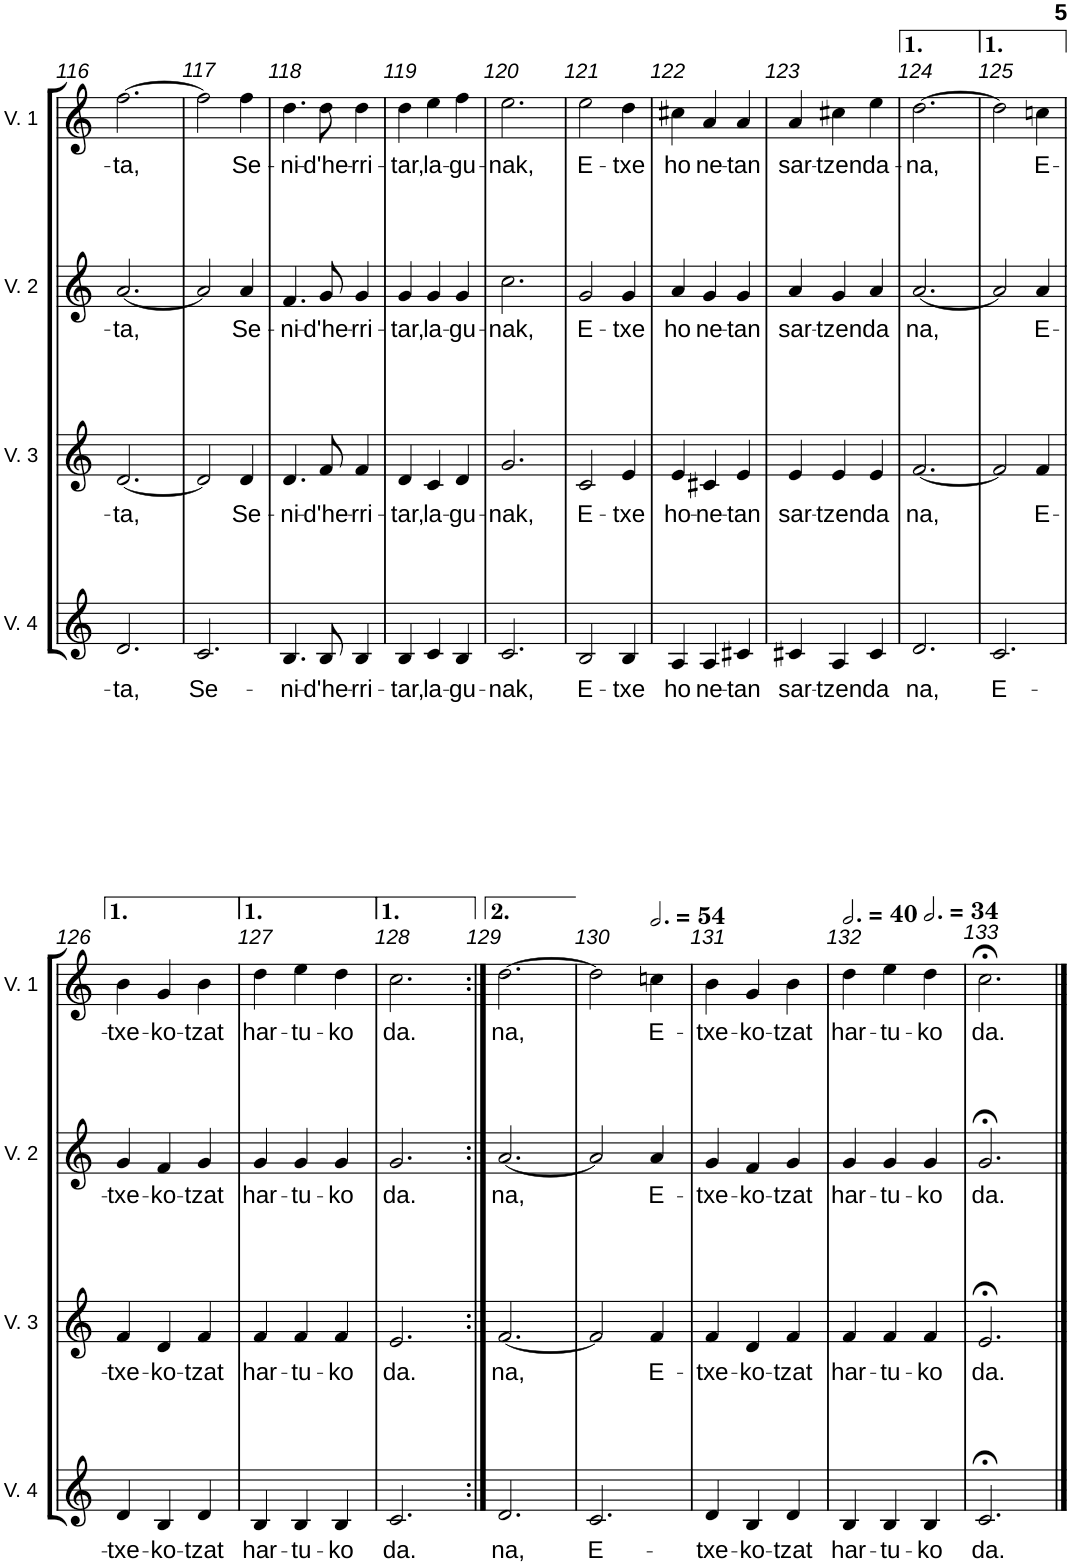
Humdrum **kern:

**kern	**text	**kern	**text	**kern	**text	**kern	**text
*part4	*part4	*part3	*part3	*part2	*part2	*part1	*part1
*staff4	*staff4	*staff3	*staff3	*staff2	*staff2	*staff1	*staff1
*I"Voix 4	*	*I"Voix 3	*	*I"Voix 2	*	*I"Voix 1	*
*I'V. 4	*	*I'V. 3	*	*I'V. 2	*	*I'V. 1	*
!!LO:PB:g=z
*clefG2	*	*clefG2	*	*clefG2	*	*clefG2	*
*k[]	*	*k[]	*	*k[]	*	*k[]	*
*M3/4	*	*M3/4	*	*M3/4	*	*M3/4	*
=116	=116	=116	=116	=116	=116	=116	=116
!	!LO:LY:b	!	!LO:LY:b	!	!LO:LY:b	!	!LO:LY:b
2.d/	-ta,	[2.d/	-ta,	[2.a/	-ta,	[2.ff\	-ta,
=117	=117	=117	=117	=117	=117	=117	=117
!	!LO:LY:b	!	!	!	!	!	!
2.c/	Se-	2d/]	.	2a/]	.	2ff\]	.
!	!	!	!LO:LY:b	!	!LO:LY:b	!	!LO:LY:b
.	.	4d/	Se-	4a/	Se-	4ff\	Se-
=118	=118	=118	=118	=118	=118	=118	=118
!	!LO:LY:b	!	!LO:LY:b	!	!LO:LY:b	!	!LO:LY:b
4.B/	-ni-	4.d/	-ni-	4.f/	-ni-	4.dd\	-ni-
!	!LO:LY:b	!	!LO:LY:b	!	!LO:LY:b	!	!LO:LY:b
8B/	-d'he-	8f/	-d'he-	8g/	-d'he-	8dd\	-d'he-
!	!LO:LY:b	!	!LO:LY:b	!	!LO:LY:b	!	!LO:LY:b
4B/	-rri-	4f/	-rri-	4g/	-rri-	4dd\	-rri-
=119	=119	=119	=119	=119	=119	=119	=119
!	!LO:LY:b	!	!LO:LY:b	!	!LO:LY:b	!	!LO:LY:b
4B/	-tar,	4d/	-tar,	4g/	-tar,	4dd\	-tar,
!	!LO:LY:b	!	!LO:LY:b	!	!LO:LY:b	!	!LO:LY:b
4c/	la-	4c/	la-	4g/	la-	4ee\	la-
!	!LO:LY:b	!	!LO:LY:b	!	!LO:LY:b	!	!LO:LY:b
4B/	-gu-	4d/	-gu-	4g/	-gu-	4ff\	-gu-
=120	=120	=120	=120	=120	=120	=120	=120
!	!LO:LY:b	!	!LO:LY:b	!	!LO:LY:b	!	!LO:LY:b
2.c/	-nak,	2.g/	-nak,	2.cc\	-nak,	2.ee\	-nak,
=121	=121	=121	=121	=121	=121	=121	=121
!	!LO:LY:b	!	!LO:LY:b	!	!LO:LY:b	!	!LO:LY:b
2B/	E-	2c/	E-	2g/	E-	2ee\	E-
!	!LO:LY:b	!	!LO:LY:b	!	!LO:LY:b	!	!LO:LY:b
4B/	-txe	4e/	-txe	4g/	-txe	4dd\	-txe
=122	=122	=122	=122	=122	=122	=122	=122
!	!LO:LY:b	!	!LO:LY:b	!	!LO:LY:b	!	!LO:LY:b
4A/	ho	4e/	ho-	4a/	ho	4cc#X\	ho
!	!LO:LY:b	!	!LO:LY:b	!	!LO:LY:b	!	!LO:LY:b
4A/	-ne-	4c#X/	-ne-	4g/	-ne-	4a/	-ne-
!	!LO:LY:b	!	!LO:LY:b	!	!LO:LY:b	!	!LO:LY:b
4c#X/	-tan	4e/	-tan	4g/	-tan	4a/	-tan
=123	=123	=123	=123	=123	=123	=123	=123
!	!LO:LY:b	!	!LO:LY:b	!	!LO:LY:b	!	!LO:LY:b
4c#X/	sar-	4e/	sar-	4a/	sar-	4a/	sar-
!	!LO:LY:b	!	!LO:LY:b	!	!LO:LY:b	!	!LO:LY:b
4A/	-tzen	4e/	-tzen	4g/	-tzen	4cc#X\	-tzen
!	!LO:LY:b	!	!LO:LY:b	!	!LO:LY:b	!	!LO:LY:b
4c#/	da	4e/	da	4a/	da	4ee\	da-
=124	=124	=124	=124	=124	=124	=124	=124
!	!LO:LY:b	!	!LO:LY:b	!	!LO:LY:b	!	!LO:LY:b
2.d/	-na,	[2.f/	-na,	[2.a/	-na,	[2.dd\	-na,
=125	=125	=125	=125	=125	=125	=125	=125
!	!LO:LY:b	!	!	!	!	!	!
2.c/	E-	2f/]	.	2a/]	.	2dd\]	.
!	!	!	!LO:LY:b	!	!LO:LY:b	!	!LO:LY:b
.	.	4f/	E-	4a/	E-	4ccn\	E-
!!LO:LB:g=z
=126	=126	=126	=126	=126	=126	=126	=126
!	!LO:LY:b	!	!LO:LY:b	!	!LO:LY:b	!	!LO:LY:b
4d/	-txe-	4f/	-txe-	4g/	-txe-	4b\	-txe-
!	!LO:LY:b	!	!LO:LY:b	!	!LO:LY:b	!	!LO:LY:b
4B/	-ko-	4d/	-ko-	4f/	-ko-	4g/	-ko-
!	!LO:LY:b	!	!LO:LY:b	!	!LO:LY:b	!	!LO:LY:b
4d/	-tzat	4f/	-tzat	4g/	-tzat	4b\	-tzat
=127	=127	=127	=127	=127	=127	=127	=127
!	!LO:LY:b	!	!LO:LY:b	!	!LO:LY:b	!	!LO:LY:b
4B/	har-	4f/	har-	4g/	har-	4dd\	har-
!	!LO:LY:b	!	!LO:LY:b	!	!LO:LY:b	!	!LO:LY:b
4B/	-tu-	4f/	-tu-	4g/	-tu-	4ee\	-tu-
!	!LO:LY:b	!	!LO:LY:b	!	!LO:LY:b	!	!LO:LY:b
4B/	-ko	4f/	-ko	4g/	-ko	4dd\	-ko
=128	=128	=128	=128	=128	=128	=128	=128
!	!LO:LY:b	!	!LO:LY:b	!	!LO:LY:b	!	!LO:LY:b
2.c/	da.	2.e/	da.	2.g/	da.	2.cc\	da.
=129:|!	=129:|!	=129:|!	=129:|!	=129:|!	=129:|!	=129:|!	=129:|!
!	!LO:LY:b	!	!LO:LY:b	!	!LO:LY:b	!	!LO:LY:b
2.d/	-na,	[2.f/	-na,	[2.a/	-na,	[2.dd\	-na,
=130	=130	=130	=130	=130	=130	=130	=130
!	!LO:LY:b	!	!	!	!	!	!
2.c/	E-	2f/]	.	2a/]	.	2dd\]	.
*	*	*	*	*	*	*MM162	*
!	!	!	!LO:LY:b	!	!LO:LY:b	!	!LO:LY:b
.	.	4f/	E-	4a/	E-	4ccn\	E-
=131	=131	=131	=131	=131	=131	=131	=131
!	!LO:LY:b	!	!LO:LY:b	!	!LO:LY:b	!	!LO:LY:b
4d/	-txe-	4f/	-txe-	4g/	-txe-	4b\	-txe-
!	!LO:LY:b	!	!LO:LY:b	!	!LO:LY:b	!	!LO:LY:b
4B/	-ko-	4d/	-ko-	4f/	-ko-	4g/	-ko-
!	!LO:LY:b	!	!LO:LY:b	!	!LO:LY:b	!	!LO:LY:b
4d/	-tzat	4f/	-tzat	4g/	-tzat	4b\	-tzat
=132	=132	=132	=132	=132	=132	=132	=132
*	*	*	*	*	*	*MM120	*
!	!LO:LY:b	!	!LO:LY:b	!	!LO:LY:b	!	!LO:LY:b
4B/	har-	4f/	har-	4g/	har-	4dd\	har-
!	!LO:LY:b	!	!LO:LY:b	!	!LO:LY:b	!	!LO:LY:b
4B/	-tu-	4f/	-tu-	4g/	-tu-	4ee\	-tu-
*	*	*	*	*	*	*MM102	*
!	!LO:LY:b	!	!LO:LY:b	!	!LO:LY:b	!	!LO:LY:b
4B/	-ko	4f/	-ko	4g/	-ko	4dd\	-ko
=133	=133	=133	=133	=133	=133	=133	=133
!	!LO:LY:b	!	!LO:LY:b	!	!LO:LY:b	!	!LO:LY:b
2.c;</	da.	2.e;</	da.	2.g;</	da.	2.cc;<\	da.
==	==	==	==	==	==	==	==
*-	*-	*-	*-	*-	*-	*-	*-
